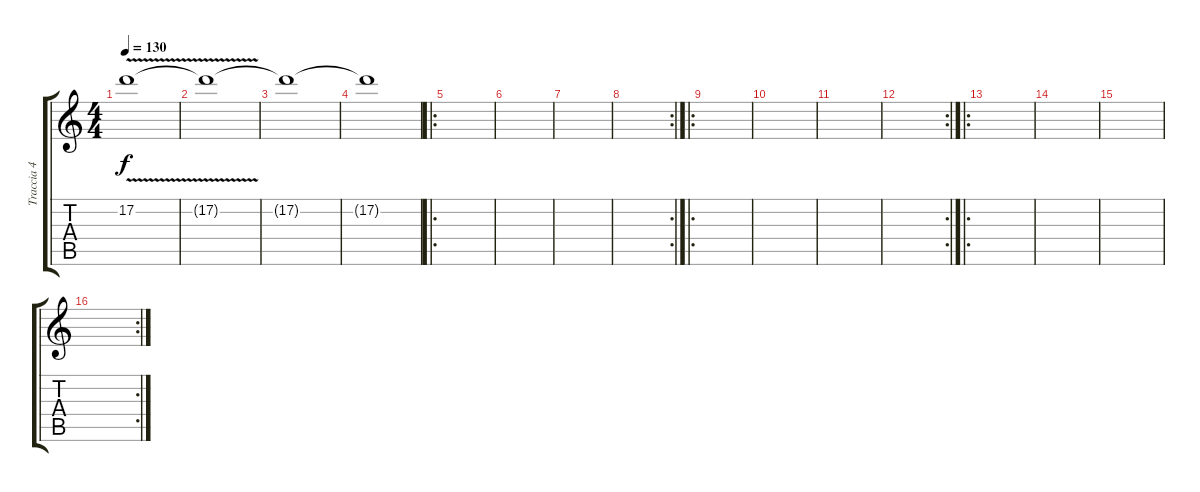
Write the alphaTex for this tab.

\track ("Traccia 4" "Traccia 4") {instrument distortionguitar}
\staff {score tabs}
\tuning (D4 A3 F3 C3 G2 C2) {hide}
\ts (4 4)
\tempo 130
\clef g2
\ks c
17.2{v}.1{dy f volume 0} |
17.2{t}.1 |
17.2{t}.1 |
17.2{t}.1 |
\ro
|
|
|
\rc 2
|
\ro
|
|
|
\rc 2
|
\ro
|
|
|
\rc 2
